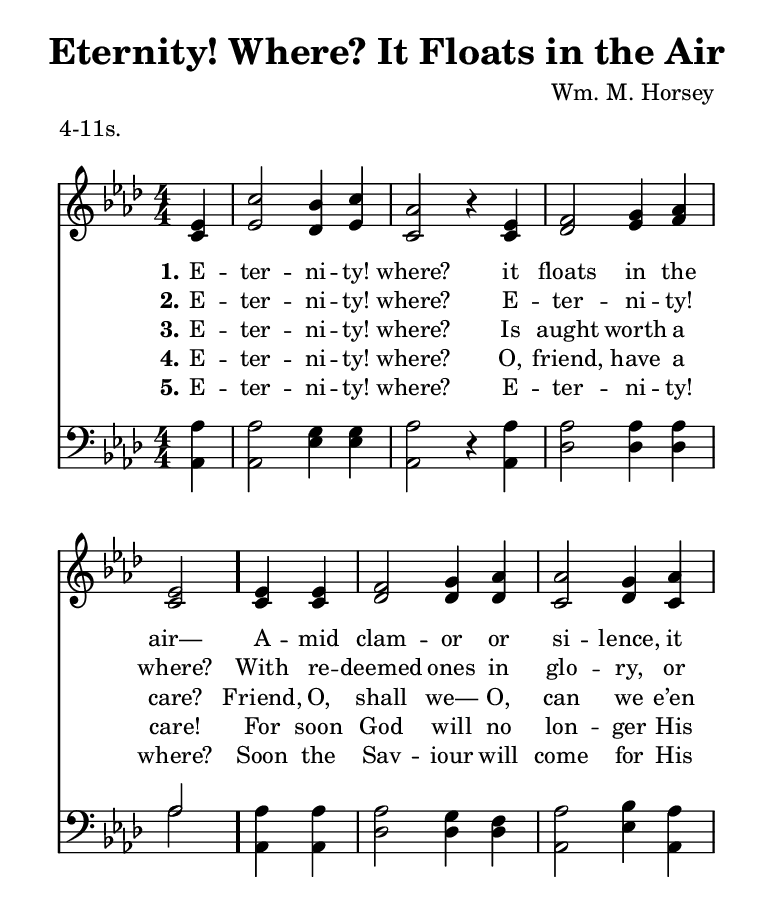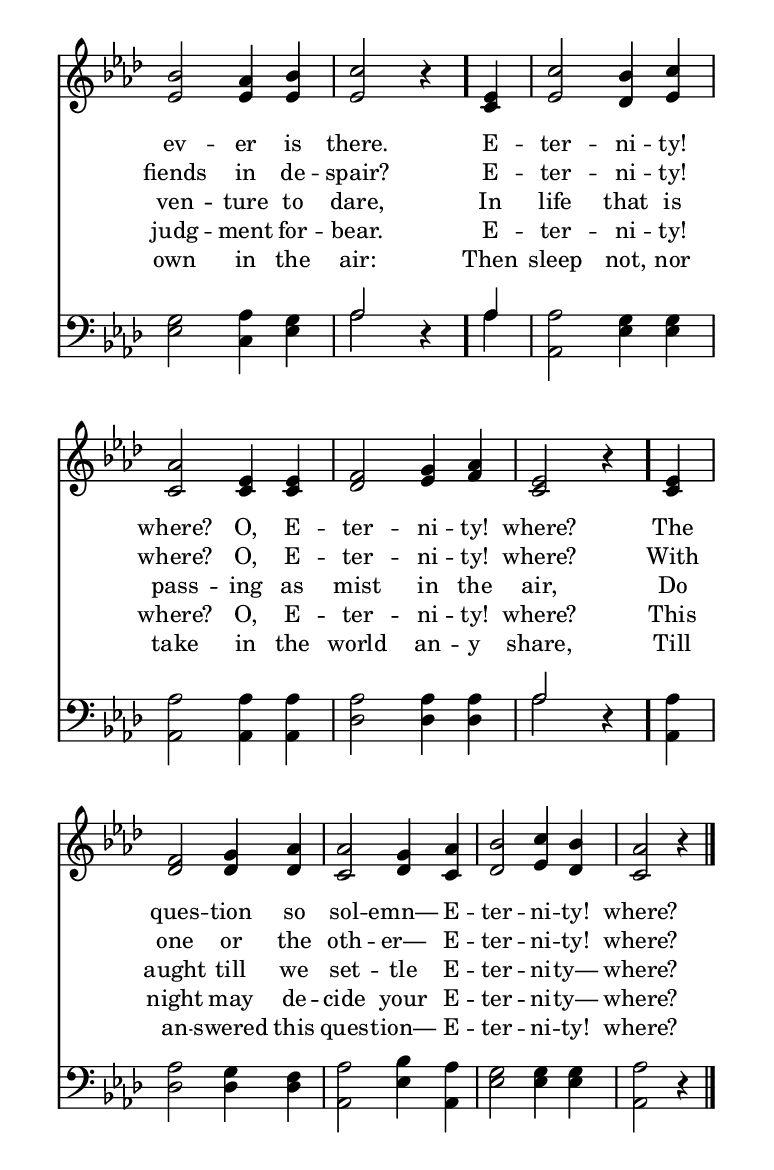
\include "common/global.ily"
\paper {
  \include "common/paper.ily"
  ragged-bottom = ##t
  system-count = #(cond (is-eogsized 3) (#t #f))
  page-count = #(cond (is-eogsized 2) (#t #f))
}

\header{
  hymnnumber = "51"
  title = "Eternity! Where? It Floats in the Air"
  tunename = "Eternity"
  meter = "4-11s."
  poet = ""
  composer = "Wm. M. Horsey"
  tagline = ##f
}

% for fermata in MIDI
ta = { \tempo 4=100 }
tb = { \tempo 4=50  }

patternAA = {    c4 | c2 c4 c4 | c2 c4 c4 | c2 c4 c4 | c2 c4 }
patternAB = { c4 c4 | c2 c4 c4 | c2 c4 c4 | c2 c4 c4 | c2 c4 }

global = {
  \include "common/overrides.ily"
  \override Staff.TimeSignature.style = #'numbered
  \time 4/4
  \override Score.MetronomeMark.transparent = ##t % hide all fermata changes too
  \ta
  \key aes \major
  \partial 4
  \autoBeamOff
}

notesSoprano = {
\global
\relative c' {

  \changePitch \patternAA { ees     | c' bes c | aes r ees   | f g aes     | ees   } 
  \changePitch \patternAB { ees ees | f g aes  | aes g aes   | bes aes bes | c r   } 
  \changePitch \patternAA { ees,    | c' bes c | aes ees ees | f g aes     | ees r } 
  \changePitch \patternAA { ees     | f g aes  | aes g aes   | bes c bes   | aes r } 

  \bar "|."

}
}

notesAlto = {
\global
\relative e' {

  \changePitch \patternAA { c   | ees des ees | c r c   | des ees f   | c     } 
  \changePitch \patternAB { c c | des des des | c des c | ees ees ees | ees r } 
  \changePitch \patternAA { c   | ees des ees | c c c   | des ees f   | c r   } 
  \changePitch \patternAA { c   | des des des | c des c | des ees des | c     } 

}
}

notesTenor = {
\global
\relative a {

  \changePitch \patternAA { aes     | aes g g | aes r aes   | aes aes aes | aes   } 
  \changePitch \patternAB { aes aes | aes g f | aes bes aes | g aes g     | aes r } 
  \changePitch \patternAA { aes     | aes g g | aes aes aes | aes aes aes | aes r } 
  \changePitch \patternAA { aes     | aes g f | aes bes aes | g g g       | aes r } 

}
}

notesBass = {
\global
\relative f, {

\changePitch \patternAA { aes      | aes ees' ees  | aes, r aes    | des des des  | aes'   } 
\changePitch \patternAB { aes, aes | des des des   | aes ees' aes, | ees' c ees   | aes r  } 
\changePitch \patternAA { aes      | aes, ees' ees | aes, aes aes  | des des des  | aes' r } 
\changePitch \patternAA { aes,     | des des des   | aes ees' aes, | ees' ees ees | aes,   } 

}
}

wordsA = \lyricmode {
\set stanza = "1."

E -- ter -- ni -- ty! where? it floats in the air— \bar "."
A -- mid clam -- or or si -- lence, it ev -- er is there. \bar "."
E -- ter -- ni -- ty! where? O, E -- ter -- ni -- ty! where? \bar "."
The ques -- tion so sol -- emn— E -- ter -- ni -- ty! where? \bar "."

}

wordsB = \lyricmode {
\set stanza = "2."

E -- ter -- ni -- ty! where? E -- ter -- ni -- ty! where?
With re -- deemed ones in glo -- ry, or fiends in de -- spair?
E -- ter -- ni -- ty! where? O, E -- ter -- ni -- ty! where?
With one or the oth -- er— E -- ter -- ni -- ty! where?

}

wordsC = \lyricmode {
\set stanza = "3."

E -- ter -- ni -- ty! where? Is aught worth a care?
Friend, O, shall we— O, can we e’en ven -- ture to dare,
In life that is pass -- ing as mist in the air,
Do aught till we set -- tle E -- ter -- ni -- ty— where?

}

wordsD = \lyricmode {
\set stanza = "4."

E -- ter -- ni -- ty! where? O, friend, have a care!
For soon God will no lon -- ger His judg -- ment for -- bear.
E -- ter -- ni -- ty! where? O, E -- ter -- ni -- ty! where?
This night may de -- cide your E -- ter -- ni -- ty— where?

}

wordsE = \lyricmode {
\set stanza = "5."

E -- ter -- ni -- ty! where? E -- ter -- ni -- ty! where?
Soon the Sav -- iour will come for His own in the air:
Then sleep not, nor take in the world an -- y share,
Till an -- swered this ques -- tion— E -- ter -- ni -- ty! where?

}

\score {
  \context ChoirStaff <<
    \context Staff = upper <<
      \set Staff.autoBeaming = ##f
      \set ChoirStaff.systemStartDelimiter = #'SystemStartBar
      \set ChoirStaff.printPartCombineTexts = ##f
      \partcombine #'(2 . 9) \notesSoprano \notesAlto
      \context NullVoice = sopranos { \voiceOne << \notesSoprano >> }
      \context NullVoice = altos { \voiceTwo << \notesAlto >> }
      \context Lyrics = one   \lyricsto sopranos \wordsA
      \context Lyrics = two   \lyricsto sopranos \wordsB
      \context Lyrics = three \lyricsto sopranos \wordsC
      \context Lyrics = four  \lyricsto sopranos \wordsD
      \context Lyrics = five  \lyricsto sopranos \wordsE
    >>
    \context Staff = men <<
      \clef bass
      \set ChoirStaff.printPartCombineTexts = ##f
      \partcombine #'(2 . 9) \notesTenor \notesBass
      \context NullVoice = tenors { \voiceOne << \notesTenor >> }
      \context NullVoice = basses { \voiceTwo << \notesBass >> }
    >>
  >>
  \layout {
    \include "common/layout.ily"
  }
  \midi{
    \include "common/midi.ily"
  }
}

\version "2.19.49"  % necessary for upgrading to future LilyPond versions.

% vi:set et ts=2 sw=2 ai nocindent syntax=lilypond:
